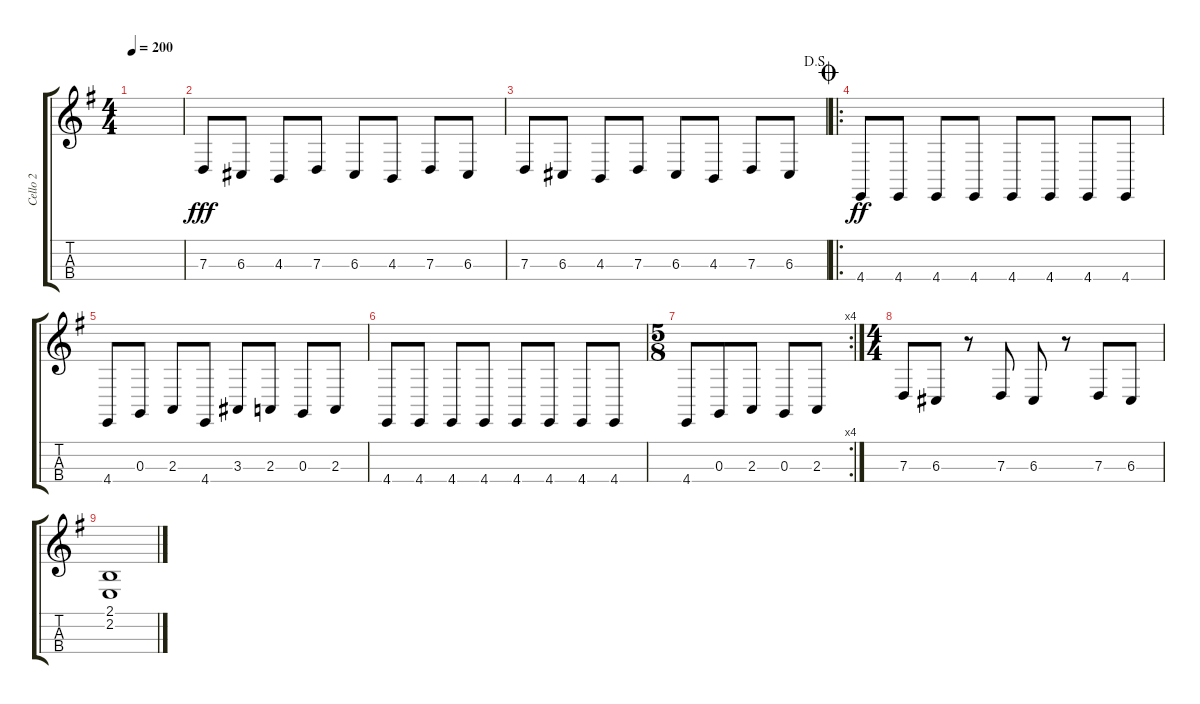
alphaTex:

\track ("Cello 2" "Cello 2") {instrument cello}
\staff {score tabs}
\tuning (A3 D3 G2 C2) {hide}
\ts (4 4)
\tempo 200
\clef g2
\ks g
|
7.3.8{dy fff} 6.3.8 4.3.8 7.3.8 6.3.8 4.3.8 7.3.8 6.3.8 |
\jump dalsegno
7.3.8 6.3.8 4.3.8 7.3.8 6.3.8 4.3.8 7.3.8 6.3.8 |
\ro
\jump coda
4.4.8{dy ff} 4.4.8 4.4.8 4.4.8 4.4.8 4.4.8 4.4.8 4.4.8 |
4.4.8 0.3.8 2.3.8 4.4.8 3.3.8 2.3.8 0.3.8 2.3.8 |
4.4.8 4.4.8 4.4.8 4.4.8 4.4.8 4.4.8 4.4.8 4.4.8 |
\rc 4
\ts (5 8)
4.4.8 0.3.8 2.3.8 0.3.8 2.3.8 |
\ts (4 4)
7.3.8 6.3.8 r.8 7.3.8 6.3.8 r.8 7.3.8 6.3.8 |
(2.1 2.2).1
